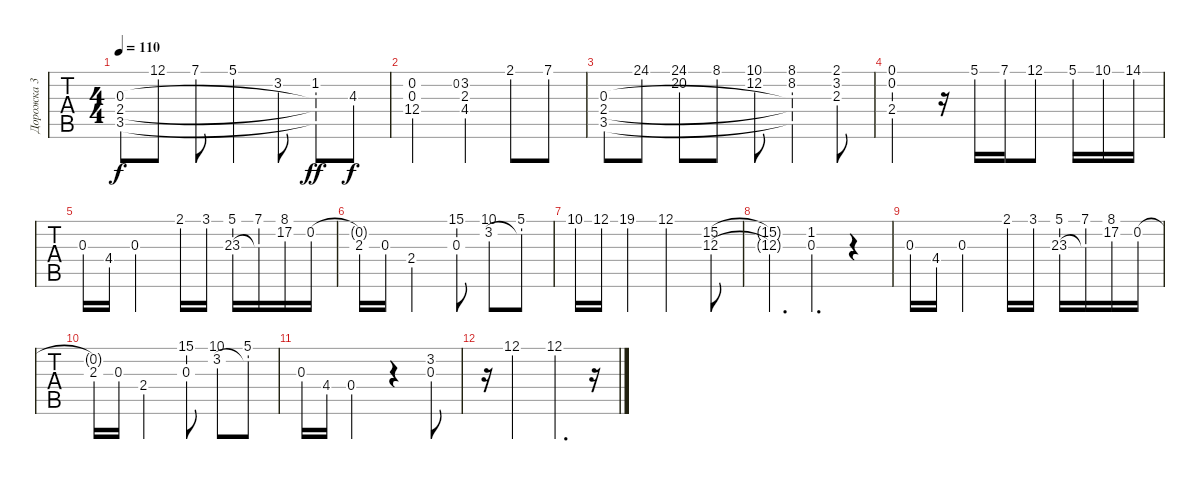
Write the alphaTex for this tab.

\track ("Дорожка 3" "Дорожка 3") {instrument brightacousticpiano}
\staff {tabs}
\tuning (E4 B3 G3 D3 A2 E2) {hide}
\ts (4 4)
\tempo 110
\clef g2
\ks c
(0.3 2.4 3.5).8{dy f} 12.1.8 7.1.8 5.1.4 3.2.8 (1.2 0.3{t} 2.4{t} 3.5{t}).8{dy ff} 4.3.8{dy f} |
(0.2 0.3 12.4).2 0.2.8{gr} (3.2 2.3 4.4).4 2.1.8 7.1.8 |
(0.3 2.4 3.5).8 24.1.8 (24.1 20.2).8 8.1.8 (10.1 12.2).8 (8.1 8.2 0.3{t} 2.4{t} 3.5{t}).4 (2.1 3.2 2.3).8 |
(0.1 0.2 2.4).2 r.16 5.1.16 7.1.16 12.1.8 5.1.16 10.1.16 14.1.16 |
0.3.16 4.4.16 0.3.2 2.1.16 3.1.16 (5.1 23.3).16 (7.1 23.3{t}).16 (8.1 17.2).16 0.2.16 |
(0.2{t} 2.3).16 0.3.16 2.4.2 (15.1 0.3).8 (10.1 3.2).8 (5.1 3.2{t}).8 |
10.1.16 12.1.16 19.1.4 12.1.2 (15.2 12.3).8 |
(15.2{t} 12.3{t}).4{d} (1.2 0.3).4{d} r.4 |
0.3.16 4.4.16 0.3.2 2.1.16 3.1.16 (5.1 23.3).16 (7.1 23.3{t}).16 (8.1 17.2).16 0.2.16 |
(0.2{t} 2.3).16 0.3.16 2.4.2 (15.1 0.3).8 (10.1 3.2).8 (5.1 3.2{t}).8 |
0.3.16 4.4.16 0.4.2 r.4 (3.2 0.3).8 |
r.16 12.1.2 12.1.4{d} r.16
